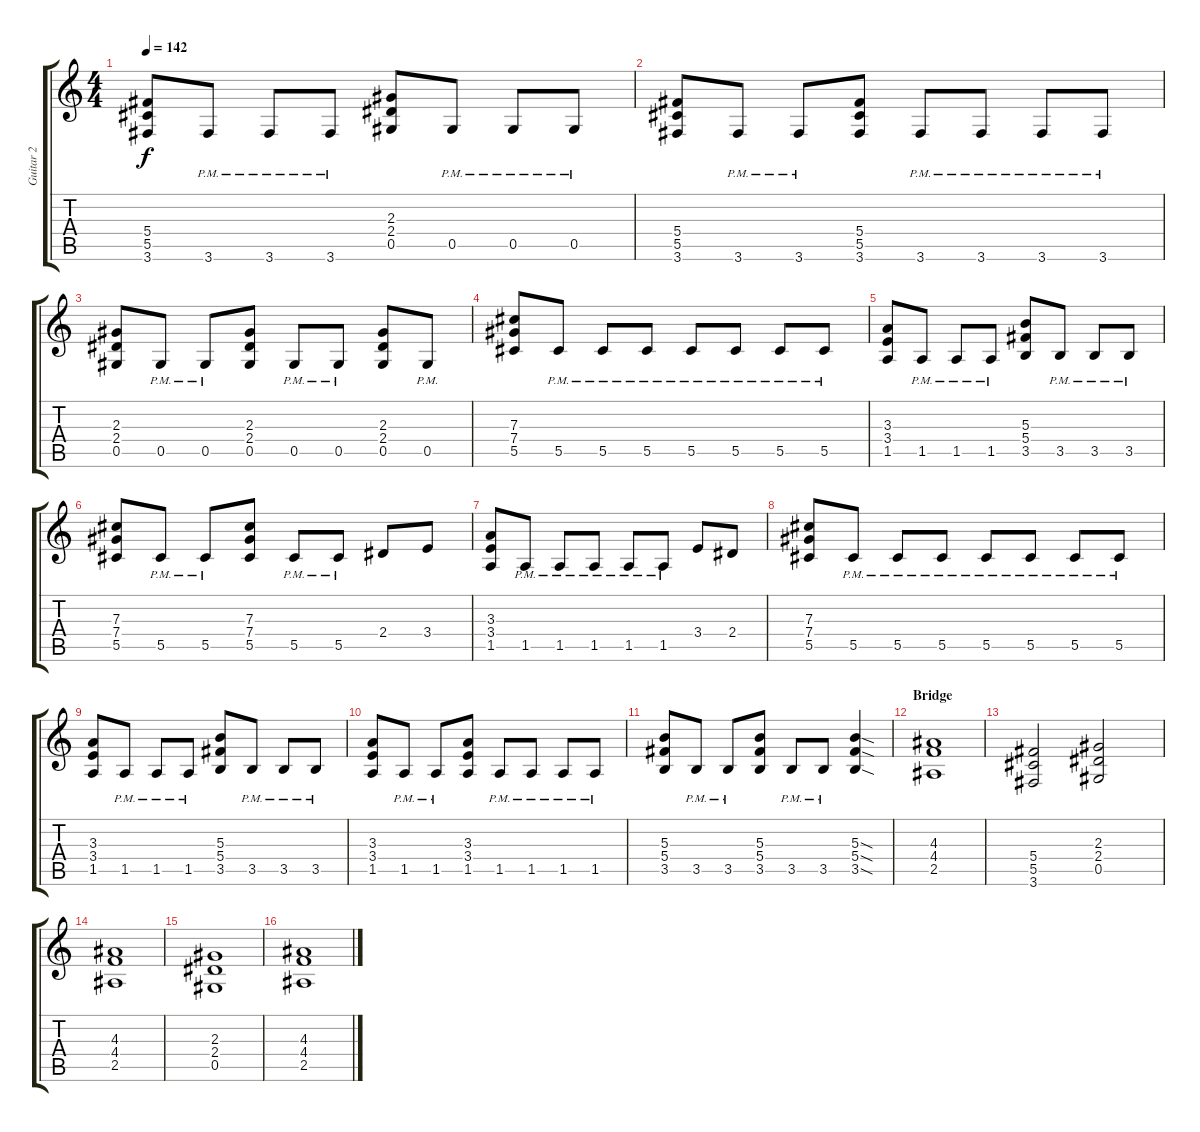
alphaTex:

\track ("Guitar 2" "Guitar 2") {instrument distortionguitar}
\staff {score tabs}
\tuning (Eb4 Bb3 Gb3 Db3 Ab2 Eb2) {hide}
\ts (4 4)
\tempo 142
\clef g2
\ks c
(5.4 5.5 3.6).8{dy f} 3.6{pm}.8 3.6{pm}.8 3.6{pm}.8 (2.3 2.4 0.5).8 0.5{pm}.8 0.5{pm}.8 0.5{pm}.8 |
(5.4 5.5 3.6).8 3.6{pm}.8 3.6{pm}.8 (5.4 5.5 3.6).8 3.6{pm}.8 3.6{pm}.8 3.6{pm}.8 3.6{pm}.8 |
(2.3 2.4 0.5).8 0.5{pm}.8 0.5{pm}.8 (2.3 2.4 0.5).8 0.5{pm}.8 0.5{pm}.8 (2.3 2.4 0.5).8 0.5{pm}.8 |
(7.3 7.4 5.5).8 5.5{pm}.8 5.5{pm}.8 5.5{pm}.8 5.5{pm}.8 5.5{pm}.8 5.5{pm}.8 5.5{pm}.8 |
(3.3 3.4 1.5).8 1.5{pm}.8 1.5{pm}.8 1.5{pm}.8 (5.3 5.4 3.5).8 3.5{pm}.8 3.5{pm}.8 3.5{pm}.8 |
(7.3 7.4 5.5).8 5.5{pm}.8 5.5{pm}.8 (7.3 7.4 5.5).8 5.5{pm}.8 5.5{pm}.8 2.4.8 3.4.8 |
(3.3 3.4 1.5).8 1.5{pm}.8 1.5{pm}.8 1.5{pm}.8 1.5{pm}.8 1.5{pm}.8 3.4.8 2.4.8 |
(7.3 7.4 5.5).8 5.5{pm}.8 5.5{pm}.8 5.5{pm}.8 5.5{pm}.8 5.5{pm}.8 5.5{pm}.8 5.5{pm}.8 |
(3.3 3.4 1.5).8 1.5{pm}.8 1.5{pm}.8 1.5{pm}.8 (5.3 5.4 3.5).8 3.5{pm}.8 3.5{pm}.8 3.5{pm}.8 |
(3.3 3.4 1.5).8 1.5{pm}.8 1.5{pm}.8 (3.3 3.4 1.5).8 1.5{pm}.8 1.5{pm}.8 1.5{pm}.8 1.5{pm}.8 |
(5.3 5.4 3.5).8 3.5{pm}.8 3.5{pm}.8 (5.3 5.4 3.5).8 3.5{pm}.8 3.5{pm}.8 (5.3{sod} 5.4{sod} 3.5{sod}).4 |
\section ("" "Bridge")
(4.3 4.4 2.5).1 |
(5.4 5.5 3.6).2 (2.3 2.4 0.5).2 |
(4.3 4.4 2.5).1 |
(2.3 2.4 0.5).1 |
(4.3 4.4 2.5).1
